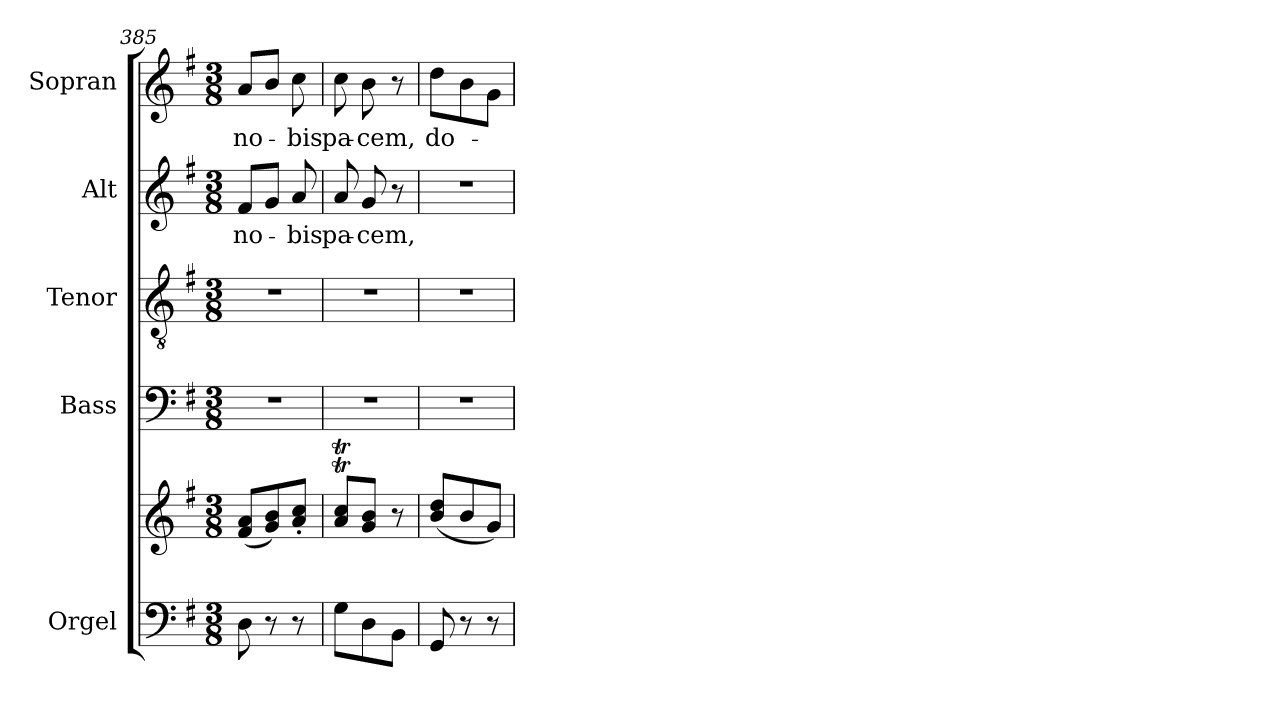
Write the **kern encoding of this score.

**kern	**kern	**kern	**kern	**kern	**text	**kern	**text
*part5	*part5	*part4	*part3	*part2	*part2	*part1	*part1
*staff6	*staff5	*staff4	*staff3	*staff2	*staff2	*staff1	*staff1
*I"Orgel	*	*I"Bass	*I"Tenor	*I"Alt	*	*I"Sopran	*
*I'Org.	*	*I'B.	*I'T.	*I'A.	*	*I'S.	*
*clefF4	*clefG2	*clefF4	*clefGv2	*clefG2	*	*clefG2	*
*k[f#]	*k[f#]	*k[f#]	*k[f#]	*k[f#]	*	*k[f#]	*
*G:	*G:	*G:	*G:	*G:	*	*G:	*
*M3/8	*M3/8	*M3/8	*M3/8	*M3/8	*	*M3/8	*
=385	=385	=385	=385	=385	=385	=385	=385
!	!	!	!	!	!LO:LY:b	!	!LO:LY:b
8D\	(<8f#/ 8a/L	4.r	4.r	8f#/L	no-	8a/L	no-
8r	8g/ 8b/)	.	.	8g/J	.	8b/J	.
!	!	!	!	!	!LO:LY:b	!	!LO:LY:b
8r	8a/'< 8cc/'<J	.	.	8a/	-bis	8cc\	-bis
=386	=386	=386	=386	=386	=386	=386	=386
!	!	!	!	!	!LO:LY:b	!	!LO:LY:b
8G\L	8a/T 8cc/TL	4.r	4.r	8a/	pa-	8cc\	pa-
!	!	!	!	!	!LO:LY:b	!	!LO:LY:b
8D\	8g/ 8b/J	.	.	8g/	-cem,	8b\	-cem,
8BB\J	8r	.	.	8r	.	8r	.
=387	=387	=387	=387	=387	=387	=387	=387
!	!	!	!	!	!	!	!LO:LY:b
8GG/	(<8b/ 8dd/L	4.r	4.r	4.r	.	8dd\L	do-
8r	8b/	.	.	.	.	8b\	.
8r	8g/J)	.	.	.	.	8g\J	.
=	=	=	=	=	=	=	=
*-	*-	*-	*-	*-	*-	*-	*-
